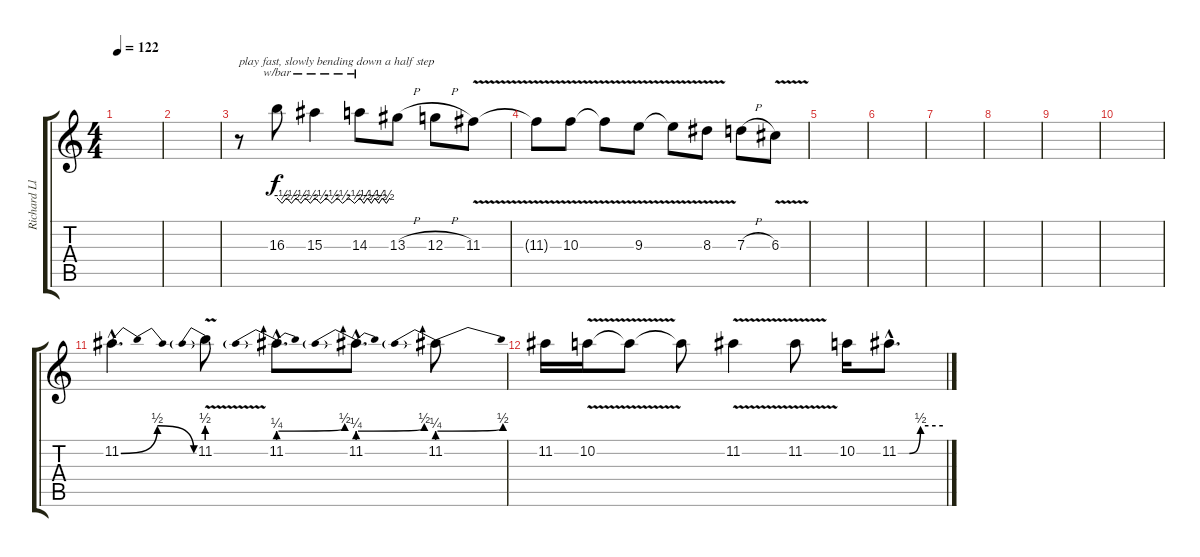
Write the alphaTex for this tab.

\track ("Richard Lloyd (Solo)" "Richard Ll") {instrument overdrivenguitar}
\staff {score tabs}
\tuning (E4 B3 G3 D3 A2 E2) {hide}
\ts (4 4)
\tempo 122
\clef g2
\ks c
|
|
r.8{txt "play fast, slowly bending down a half step"} 16.3.8{tbe (custom default 0 0 8 -2 15 0 23 -2 30 0 38 -2 45 0 53 -2 60 0)} 15.3.4{tbe (custom default 0 0 8 -2 15 0 23 -2 30 0 37 -2 45 0 53 -2 60 0)} 14.3.8{tbe (custom default 0 0 8 -2 15 0 23 -2 30 0 38 -2 45 0 53 -2 60 0)} 13.3{h}.8 12.3{h}.8 11.3{v}.8 |
11.3{t}.8 10.3{v}.8 10.3{t}.8 9.3{v}.8 9.3{t}.8 8.3{v}.8 7.3{h}.8 6.3{v}.8 |
|
|
|
|
|
|
11.2{be (bendrelease 0 0 30 2 30 2 60 0) hac}.4{d volume 10} 11.2{be (prebend 0 2 60 2) v}.8 11.2{be (prebendbend 0 1 60 2) hac}.8{d} 11.2{be (prebendbend 0 1 60 2) hac}.8{d} 11.2{be (prebendbend 0 1 60 2)}.8 |
11.2.16 10.2{v}.16 10.2{t}.8 10.2{t}.8 11.2{v}.4 11.2{v}.8 10.2.16 11.2{be (custom 0 0 15 0 30 2 60 2) hac}.8{d}
